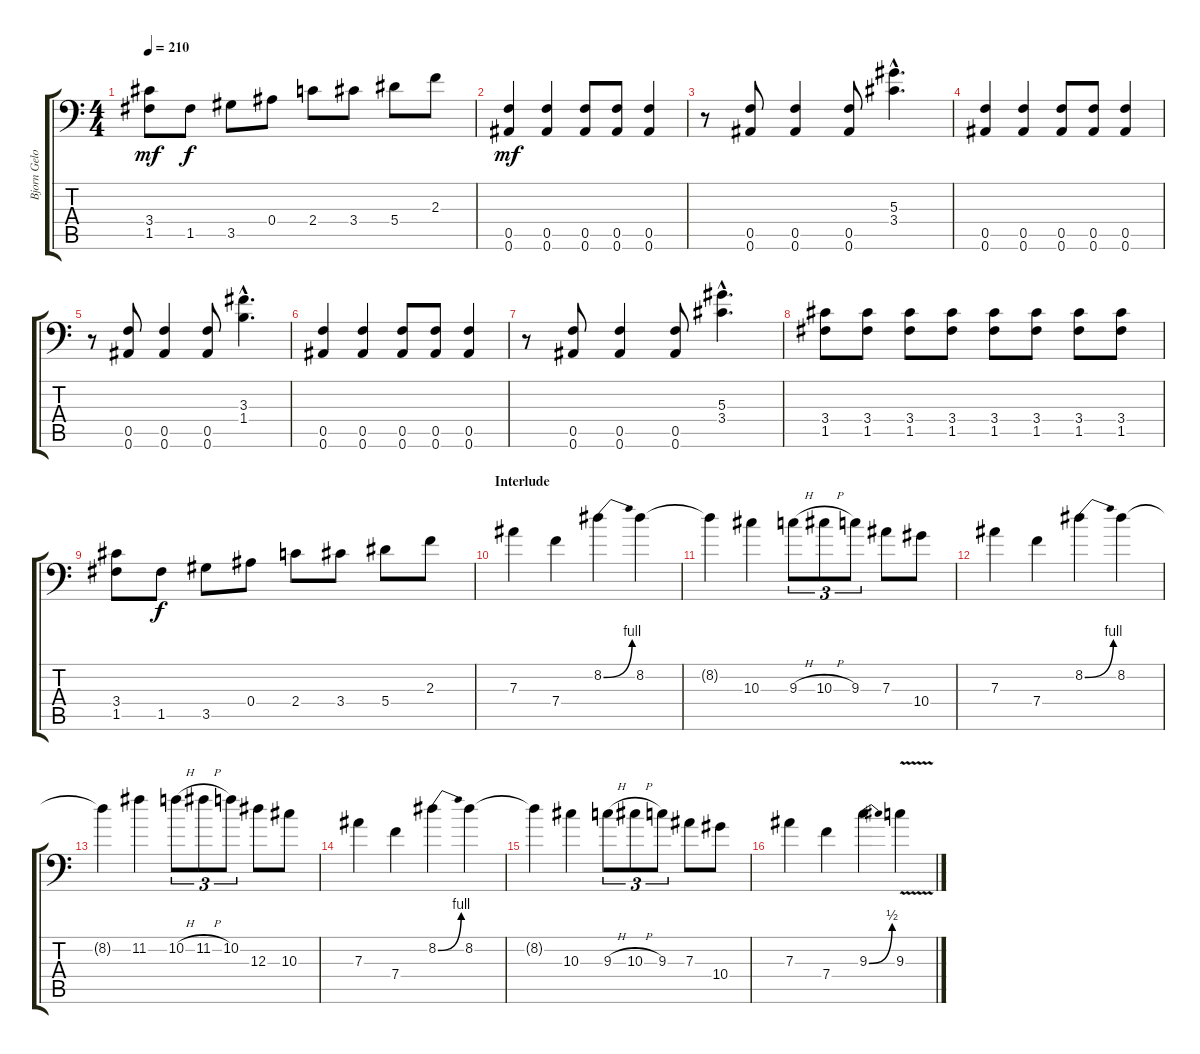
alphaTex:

\track ("Bjorn Gelotte" "Bjorn Gelo") {instrument distortionguitar}
\staff {score tabs}
\tuning (C4 G3 Eb3 Bb2 F2 Bb1) {hide}
\ts (4 4)
\tempo 210
\clef f4
\ks c
(3.4 1.5).8{dy mf} 1.5.8{dy f} 3.5.8 0.4.8 2.4.8 3.4.8 5.4.8 2.3.8 |
(0.5 0.6).4{dy mf} (0.5 0.6).4 (0.5 0.6).8 (0.5 0.6).8 (0.5 0.6).4 |
r.8 (0.5 0.6).8 (0.5 0.6).4 (0.5 0.6).8 (5.3{hac} 3.4{hac}).4{d} |
(0.5 0.6).4 (0.5 0.6).4 (0.5 0.6).8 (0.5 0.6).8 (0.5 0.6).4 |
r.8 (0.5 0.6).8 (0.5 0.6).4 (0.5 0.6).8 (3.3{hac} 1.4{hac}).4{d} |
(0.5 0.6).4 (0.5 0.6).4 (0.5 0.6).8 (0.5 0.6).8 (0.5 0.6).4 |
r.8 (0.5 0.6).8 (0.5 0.6).4 (0.5 0.6).8 (5.3{hac} 3.4{hac}).4{d} |
(3.4 1.5).8 (3.4 1.5).8 (3.4 1.5).8 (3.4 1.5).8 (3.4 1.5).8 (3.4 1.5).8 (3.4 1.5).8 (3.4 1.5).8 |
(3.4 1.5).8 1.5.8{dy f} 3.5.8 0.4.8 2.4.8 3.4.8 5.4.8 2.3.8 |
\section ("" "Interlude")
7.3.4 7.4.4 8.2{be (bend 0 0 60 4)}.4 8.2.4 |
8.2{t}.4 10.3.4 9.3{h}.8{tu (3 2)} 10.3{h}.8{tu (3 2)} 9.3.8{tu (3 2)} 7.3.8 10.4.8 |
7.3.4 7.4.4 8.2{be (bend 0 0 60 4)}.4 8.2.4 |
8.2{t}.4 11.2.4 10.2{h}.8{tu (3 2)} 11.2{h}.8{tu (3 2)} 10.2.8{tu (3 2)} 12.3.8 10.3.8 |
7.3.4 7.4.4 8.2{be (bend 0 0 60 4)}.4 8.2.4 |
8.2{t}.4 10.3.4 9.3{h}.8{tu (3 2)} 10.3{h}.8{tu (3 2)} 9.3.8{tu (3 2)} 7.3.8 10.4.8 |
7.3.4 7.4.4 9.3{be (bend 0 0 60 2)}.4 9.3{v}.4
